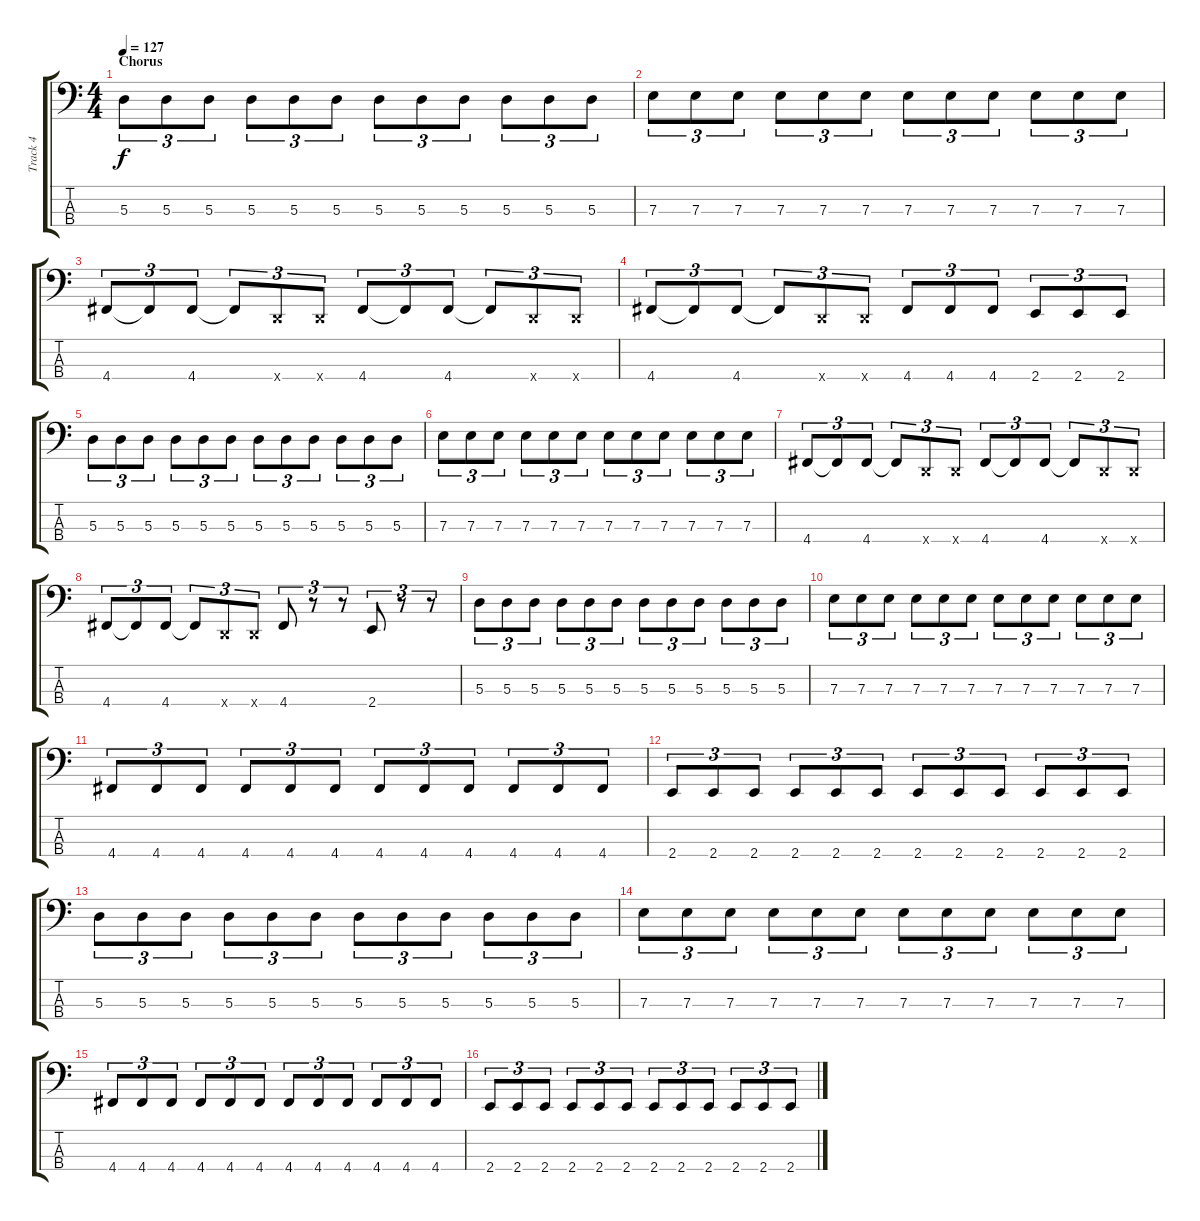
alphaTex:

\track ("Track 4" "Track 4") {instrument electricbassfinger}
\staff {score tabs}
\tuning (G2 D2 A1 D1) {hide}
\ts (4 4)
\section ("" "Chorus")
\tempo 127
\clef f4
\ks c
5.3.8{tu (3 2) dy f} 5.3.8{tu (3 2)} 5.3.8{tu (3 2)} 5.3.8{tu (3 2)} 5.3.8{tu (3 2)} 5.3.8{tu (3 2)} 5.3.8{tu (3 2)} 5.3.8{tu (3 2)} 5.3.8{tu (3 2)} 5.3.8{tu (3 2)} 5.3.8{tu (3 2)} 5.3.8{tu (3 2)} |
7.3.8{tu (3 2)} 7.3.8{tu (3 2)} 7.3.8{tu (3 2)} 7.3.8{tu (3 2)} 7.3.8{tu (3 2)} 7.3.8{tu (3 2)} 7.3.8{tu (3 2)} 7.3.8{tu (3 2)} 7.3.8{tu (3 2)} 7.3.8{tu (3 2)} 7.3.8{tu (3 2)} 7.3.8{tu (3 2)} |
4.4.8{tu (3 2)} 4.4{t}.8{tu (3 2)} 4.4.8{tu (3 2)} 4.4{t}.8{tu (3 2)} 0.4{x}.8{tu (3 2)} 0.4{x}.8{tu (3 2)} 4.4.8{tu (3 2)} 4.4{t}.8{tu (3 2)} 4.4.8{tu (3 2)} 4.4{t}.8{tu (3 2)} 0.4{x}.8{tu (3 2)} 0.4{x}.8{tu (3 2)} |
4.4.8{tu (3 2)} 4.4{t}.8{tu (3 2)} 4.4.8{tu (3 2)} 4.4{t}.8{tu (3 2)} 0.4{x}.8{tu (3 2)} 0.4{x}.8{tu (3 2)} 4.4.8{tu (3 2)} 4.4.8{tu (3 2)} 4.4.8{tu (3 2)} 2.4.8{tu (3 2)} 2.4.8{tu (3 2)} 2.4.8{tu (3 2)} |
5.3.8{tu (3 2)} 5.3.8{tu (3 2)} 5.3.8{tu (3 2)} 5.3.8{tu (3 2)} 5.3.8{tu (3 2)} 5.3.8{tu (3 2)} 5.3.8{tu (3 2)} 5.3.8{tu (3 2)} 5.3.8{tu (3 2)} 5.3.8{tu (3 2)} 5.3.8{tu (3 2)} 5.3.8{tu (3 2)} |
7.3.8{tu (3 2)} 7.3.8{tu (3 2)} 7.3.8{tu (3 2)} 7.3.8{tu (3 2)} 7.3.8{tu (3 2)} 7.3.8{tu (3 2)} 7.3.8{tu (3 2)} 7.3.8{tu (3 2)} 7.3.8{tu (3 2)} 7.3.8{tu (3 2)} 7.3.8{tu (3 2)} 7.3.8{tu (3 2)} |
4.4.8{tu (3 2)} 4.4{t}.8{tu (3 2)} 4.4.8{tu (3 2)} 4.4{t}.8{tu (3 2)} 0.4{x}.8{tu (3 2)} 0.4{x}.8{tu (3 2)} 4.4.8{tu (3 2)} 4.4{t}.8{tu (3 2)} 4.4.8{tu (3 2)} 4.4{t}.8{tu (3 2)} 0.4{x}.8{tu (3 2)} 0.4{x}.8{tu (3 2)} |
4.4.8{tu (3 2)} 4.4{t}.8{tu (3 2)} 4.4.8{tu (3 2)} 4.4{t}.8{tu (3 2)} 0.4{x}.8{tu (3 2)} 0.4{x}.8{tu (3 2)} 4.4.8{tu (3 2)} r.8{tu (3 2)} r.8{tu (3 2)} 2.4.8{tu (3 2)} r.8{tu (3 2)} r.8{tu (3 2)} |
5.3.8{tu (3 2)} 5.3.8{tu (3 2)} 5.3.8{tu (3 2)} 5.3.8{tu (3 2)} 5.3.8{tu (3 2)} 5.3.8{tu (3 2)} 5.3.8{tu (3 2)} 5.3.8{tu (3 2)} 5.3.8{tu (3 2)} 5.3.8{tu (3 2)} 5.3.8{tu (3 2)} 5.3.8{tu (3 2)} |
7.3.8{tu (3 2)} 7.3.8{tu (3 2)} 7.3.8{tu (3 2)} 7.3.8{tu (3 2)} 7.3.8{tu (3 2)} 7.3.8{tu (3 2)} 7.3.8{tu (3 2)} 7.3.8{tu (3 2)} 7.3.8{tu (3 2)} 7.3.8{tu (3 2)} 7.3.8{tu (3 2)} 7.3.8{tu (3 2)} |
4.4.8{tu (3 2)} 4.4.8{tu (3 2)} 4.4.8{tu (3 2)} 4.4.8{tu (3 2)} 4.4.8{tu (3 2)} 4.4.8{tu (3 2)} 4.4.8{tu (3 2)} 4.4.8{tu (3 2)} 4.4.8{tu (3 2)} 4.4.8{tu (3 2)} 4.4.8{tu (3 2)} 4.4.8{tu (3 2)} |
2.4.8{tu (3 2)} 2.4.8{tu (3 2)} 2.4.8{tu (3 2)} 2.4.8{tu (3 2)} 2.4.8{tu (3 2)} 2.4.8{tu (3 2)} 2.4.8{tu (3 2)} 2.4.8{tu (3 2)} 2.4.8{tu (3 2)} 2.4.8{tu (3 2)} 2.4.8{tu (3 2)} 2.4.8{tu (3 2)} |
5.3.8{tu (3 2)} 5.3.8{tu (3 2)} 5.3.8{tu (3 2)} 5.3.8{tu (3 2)} 5.3.8{tu (3 2)} 5.3.8{tu (3 2)} 5.3.8{tu (3 2)} 5.3.8{tu (3 2)} 5.3.8{tu (3 2)} 5.3.8{tu (3 2)} 5.3.8{tu (3 2)} 5.3.8{tu (3 2)} |
7.3.8{tu (3 2)} 7.3.8{tu (3 2)} 7.3.8{tu (3 2)} 7.3.8{tu (3 2)} 7.3.8{tu (3 2)} 7.3.8{tu (3 2)} 7.3.8{tu (3 2)} 7.3.8{tu (3 2)} 7.3.8{tu (3 2)} 7.3.8{tu (3 2)} 7.3.8{tu (3 2)} 7.3.8{tu (3 2)} |
4.4.8{tu (3 2)} 4.4.8{tu (3 2)} 4.4.8{tu (3 2)} 4.4.8{tu (3 2)} 4.4.8{tu (3 2)} 4.4.8{tu (3 2)} 4.4.8{tu (3 2)} 4.4.8{tu (3 2)} 4.4.8{tu (3 2)} 4.4.8{tu (3 2)} 4.4.8{tu (3 2)} 4.4.8{tu (3 2)} |
2.4.8{tu (3 2)} 2.4.8{tu (3 2)} 2.4.8{tu (3 2)} 2.4.8{tu (3 2)} 2.4.8{tu (3 2)} 2.4.8{tu (3 2)} 2.4.8{tu (3 2)} 2.4.8{tu (3 2)} 2.4.8{tu (3 2)} 2.4.8{tu (3 2)} 2.4.8{tu (3 2)} 2.4.8{tu (3 2)}
